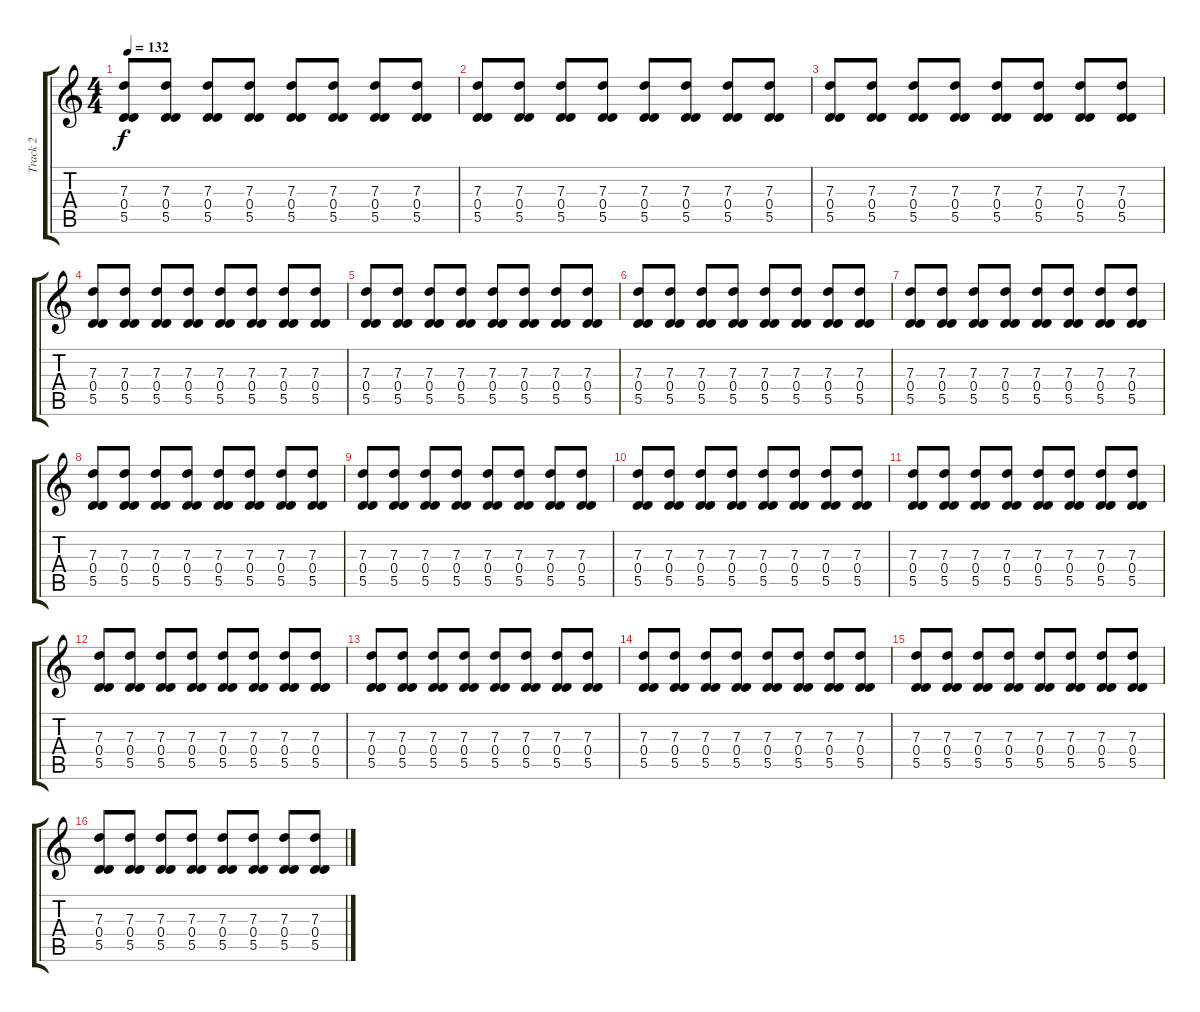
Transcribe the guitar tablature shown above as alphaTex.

\track ("Track 2" "Track 2") {instrument distortionguitar}
\staff {score tabs}
\tuning (E4 B3 G3 D3 A2 E2) {hide}
\ts (4 4)
\tempo 132
\clef g2
\ks c
(7.3 0.4 5.5).8{dy f} (7.3 0.4 5.5).8 (7.3 0.4 5.5).8 (7.3 0.4 5.5).8 (7.3 0.4 5.5).8 (7.3 0.4 5.5).8 (7.3 0.4 5.5).8 (7.3 0.4 5.5).8 |
(7.3 0.4 5.5).8 (7.3 0.4 5.5).8 (7.3 0.4 5.5).8 (7.3 0.4 5.5).8 (7.3 0.4 5.5).8 (7.3 0.4 5.5).8 (7.3 0.4 5.5).8 (7.3 0.4 5.5).8 |
(7.3 0.4 5.5).8 (7.3 0.4 5.5).8 (7.3 0.4 5.5).8 (7.3 0.4 5.5).8 (7.3 0.4 5.5).8 (7.3 0.4 5.5).8 (7.3 0.4 5.5).8 (7.3 0.4 5.5).8 |
(7.3 0.4 5.5).8 (7.3 0.4 5.5).8 (7.3 0.4 5.5).8 (7.3 0.4 5.5).8 (7.3 0.4 5.5).8 (7.3 0.4 5.5).8 (7.3 0.4 5.5).8 (7.3 0.4 5.5).8 |
(7.3 0.4 5.5).8 (7.3 0.4 5.5).8 (7.3 0.4 5.5).8 (7.3 0.4 5.5).8 (7.3 0.4 5.5).8 (7.3 0.4 5.5).8 (7.3 0.4 5.5).8 (7.3 0.4 5.5).8 |
(7.3 0.4 5.5).8 (7.3 0.4 5.5).8 (7.3 0.4 5.5).8 (7.3 0.4 5.5).8 (7.3 0.4 5.5).8 (7.3 0.4 5.5).8 (7.3 0.4 5.5).8 (7.3 0.4 5.5).8 |
(7.3 0.4 5.5).8 (7.3 0.4 5.5).8 (7.3 0.4 5.5).8 (7.3 0.4 5.5).8 (7.3 0.4 5.5).8 (7.3 0.4 5.5).8 (7.3 0.4 5.5).8 (7.3 0.4 5.5).8 |
(7.3 0.4 5.5).8 (7.3 0.4 5.5).8 (7.3 0.4 5.5).8 (7.3 0.4 5.5).8 (7.3 0.4 5.5).8 (7.3 0.4 5.5).8 (7.3 0.4 5.5).8 (7.3 0.4 5.5).8 |
(7.3 0.4 5.5).8 (7.3 0.4 5.5).8 (7.3 0.4 5.5).8 (7.3 0.4 5.5).8 (7.3 0.4 5.5).8 (7.3 0.4 5.5).8 (7.3 0.4 5.5).8 (7.3 0.4 5.5).8 |
(7.3 0.4 5.5).8 (7.3 0.4 5.5).8 (7.3 0.4 5.5).8 (7.3 0.4 5.5).8 (7.3 0.4 5.5).8 (7.3 0.4 5.5).8 (7.3 0.4 5.5).8 (7.3 0.4 5.5).8 |
(7.3 0.4 5.5).8 (7.3 0.4 5.5).8 (7.3 0.4 5.5).8 (7.3 0.4 5.5).8 (7.3 0.4 5.5).8 (7.3 0.4 5.5).8 (7.3 0.4 5.5).8 (7.3 0.4 5.5).8 |
(7.3 0.4 5.5).8 (7.3 0.4 5.5).8 (7.3 0.4 5.5).8 (7.3 0.4 5.5).8 (7.3 0.4 5.5).8 (7.3 0.4 5.5).8 (7.3 0.4 5.5).8 (7.3 0.4 5.5).8 |
(7.3 0.4 5.5).8 (7.3 0.4 5.5).8 (7.3 0.4 5.5).8 (7.3 0.4 5.5).8 (7.3 0.4 5.5).8 (7.3 0.4 5.5).8 (7.3 0.4 5.5).8 (7.3 0.4 5.5).8 |
(7.3 0.4 5.5).8 (7.3 0.4 5.5).8 (7.3 0.4 5.5).8 (7.3 0.4 5.5).8 (7.3 0.4 5.5).8 (7.3 0.4 5.5).8 (7.3 0.4 5.5).8 (7.3 0.4 5.5).8 |
(7.3 0.4 5.5).8 (7.3 0.4 5.5).8 (7.3 0.4 5.5).8 (7.3 0.4 5.5).8 (7.3 0.4 5.5).8 (7.3 0.4 5.5).8 (7.3 0.4 5.5).8 (7.3 0.4 5.5).8 |
(7.3 0.4 5.5).8 (7.3 0.4 5.5).8 (7.3 0.4 5.5).8 (7.3 0.4 5.5).8 (7.3 0.4 5.5).8 (7.3 0.4 5.5).8 (7.3 0.4 5.5).8 (7.3 0.4 5.5).8
